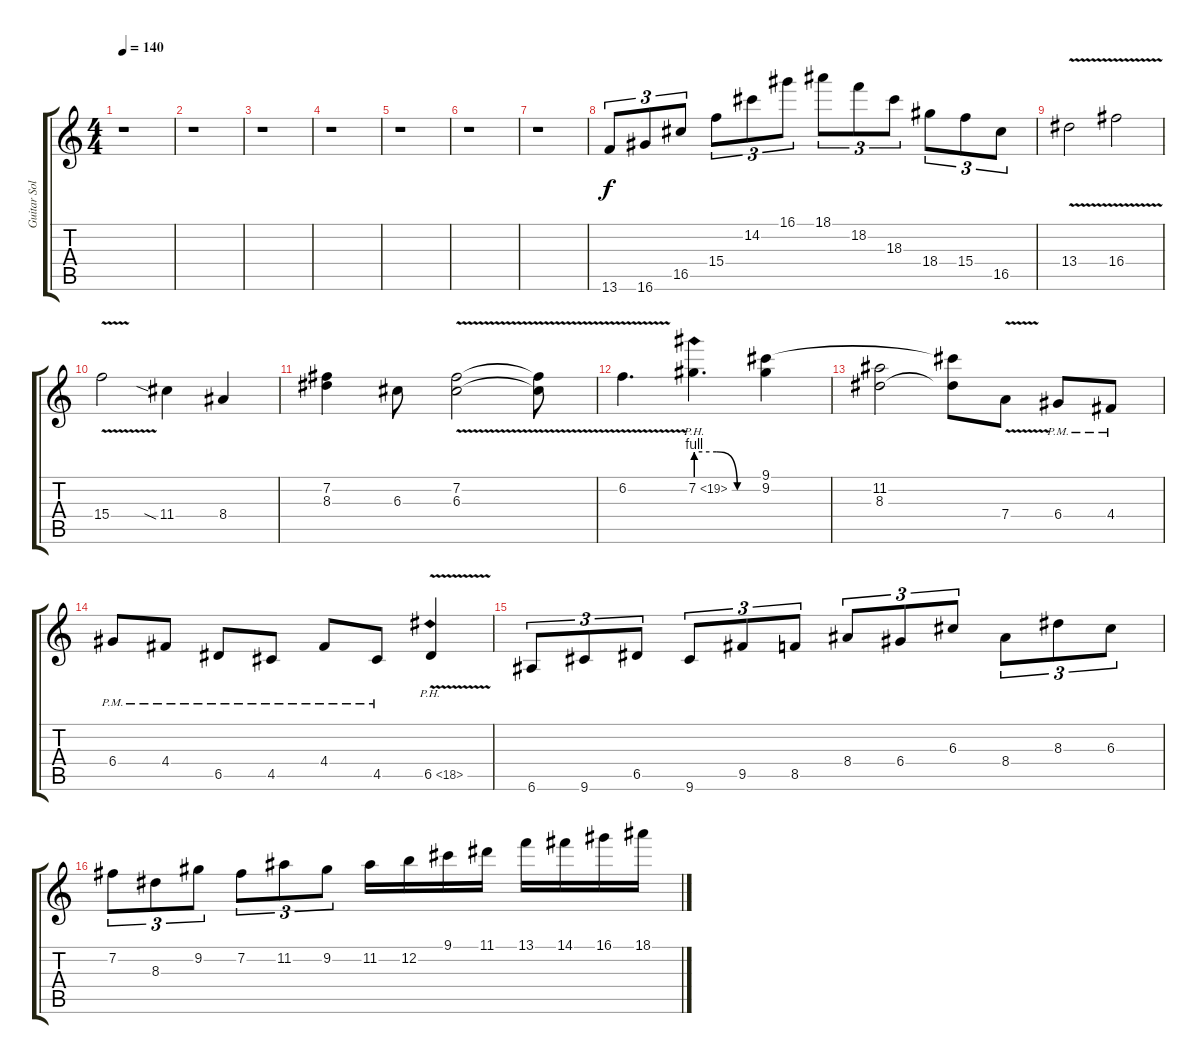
\track ("Guitar Solo" "Guitar Sol") {instrument distortionguitar}
\staff {score tabs}
\tuning (E4 B3 G3 D3 A2 E2) {hide}
\ts (4 4)
\tempo 140
\clef g2
\ks c
r.1{dy f} |
r.1 |
r.1 |
r.1 |
r.1 |
r.1 |
r.1 |
13.6.8{tu (3 2) volume 16} 16.6.8{tu (3 2)} 16.5.8{tu (3 2)} 15.4.8{tu (3 2)} 14.2.8{tu (3 2)} 16.1.8{tu (3 2)} 18.1.8{tu (3 2)} 18.2.8{tu (3 2)} 18.3.8{tu (3 2)} 18.4.8{tu (3 2)} 15.4.8{tu (3 2)} 16.5.8{tu (3 2)} |
13.4{v}.2 16.4{v}.2 |
15.4{v}.2 11.4{sia}.4 8.4.4 |
(7.2 8.3).4 6.3.8 (7.2{v} 6.3{v}).2 (7.2{t} 6.3{t}).8 |
6.2{v}.4{d} 7.2{be (custom 0 4 20 4 40 0 60 0) ph 12}.4{d} (9.1 9.2).4 |
(11.2 8.3).2 (9.1{t} 8.3{t}).8 7.4{v}.8 6.4{pm}.8 4.4{pm}.8 |
6.4{pm}.8 4.4{pm}.8 6.5{pm}.8 4.5{pm}.8 4.4{pm}.8 4.5{pm}.8 6.5{ph 12 v}.4 |
6.6.8{tu (3 2)} 9.6.8{tu (3 2)} 6.5.8{tu (3 2)} 9.6.8{tu (3 2)} 9.5.8{tu (3 2)} 8.5.8{tu (3 2)} 8.4.8{tu (3 2)} 6.4.8{tu (3 2)} 6.3.8{tu (3 2)} 8.4.8{tu (3 2)} 8.3.8{tu (3 2)} 6.3.8{tu (3 2)} |
7.2.8{tu (3 2)} 8.3.8{tu (3 2)} 9.2.8{tu (3 2)} 7.2.8{tu (3 2)} 11.2.8{tu (3 2)} 9.2.8{tu (3 2)} 11.2.16 12.2.16 9.1.16 11.1.16 13.1.16 14.1.16 16.1.16 18.1.16
